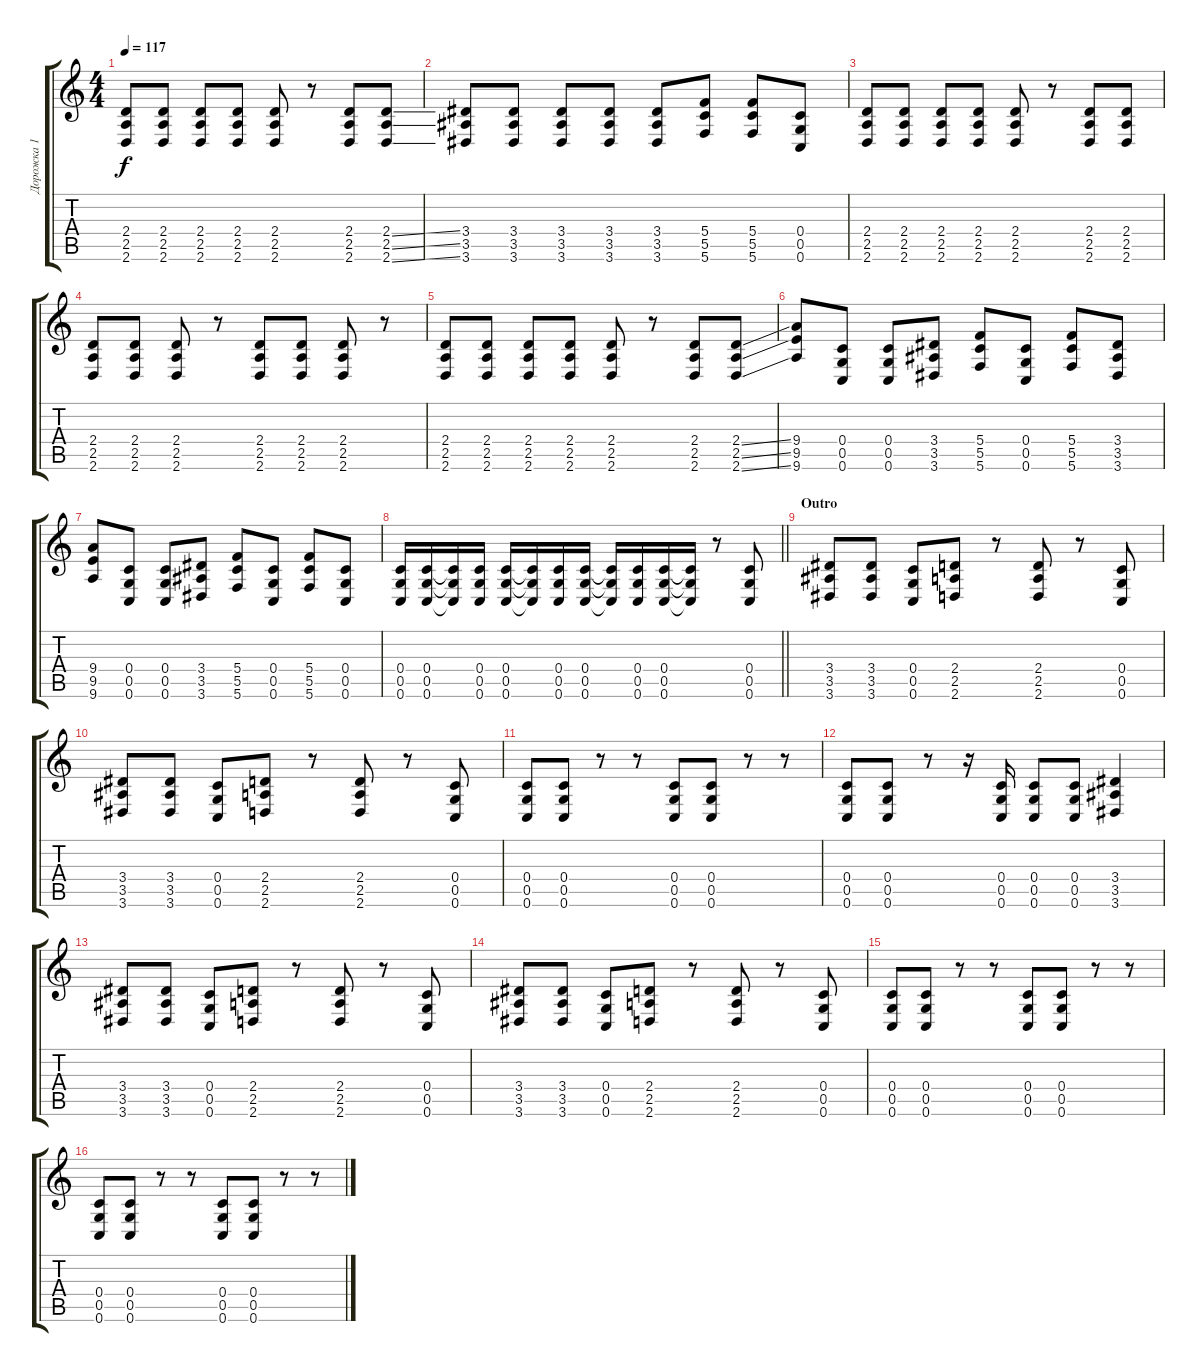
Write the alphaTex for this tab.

\track ("Дорожка 1" "Дорожка 1") {instrument distortionguitar}
\staff {score tabs}
\tuning (D4 A3 F3 C3 G2 C2) {hide}
\ts (4 4)
\tempo 117
\clef g2
\ks c
(2.4 2.5 2.6).8{dy f} (2.4 2.5 2.6).8 (2.4 2.5 2.6).8 (2.4 2.5 2.6).8 (2.4 2.5 2.6).8 r.8 (2.4 2.5 2.6).8 (2.4{ss} 2.5{ss} 2.6{ss}).8 |
(3.4 3.5 3.6).8 (3.4 3.5 3.6).8 (3.4 3.5 3.6).8 (3.4 3.5 3.6).8 (3.4 3.5 3.6).8 (5.4 5.5 5.6).8 (5.4 5.5 5.6).8 (0.4 0.5 0.6).8 |
(2.4 2.5 2.6).8 (2.4 2.5 2.6).8 (2.4 2.5 2.6).8 (2.4 2.5 2.6).8 (2.4 2.5 2.6).8 r.8 (2.4 2.5 2.6).8 (2.4 2.5 2.6).8 |
(2.4 2.5 2.6).8 (2.4 2.5 2.6).8 (2.4 2.5 2.6).8 r.8 (2.4 2.5 2.6).8 (2.4 2.5 2.6).8 (2.4 2.5 2.6).8 r.8 |
(2.4 2.5 2.6).8 (2.4 2.5 2.6).8 (2.4 2.5 2.6).8 (2.4 2.5 2.6).8 (2.4 2.5 2.6).8 r.8 (2.4 2.5 2.6).8 (2.4{ss} 2.5{ss} 2.6{ss}).8 |
(9.4 9.5 9.6).8 (0.4 0.5 0.6).8 (0.4 0.5 0.6).8 (3.4 3.5 3.6).8 (5.4 5.5 5.6).8 (0.4 0.5 0.6).8 (5.4 5.5 5.6).8 (3.4 3.5 3.6).8 |
(9.4 9.5 9.6).8 (0.4 0.5 0.6).8 (0.4 0.5 0.6).8 (3.4 3.5 3.6).8 (5.4 5.5 5.6).8 (0.4 0.5 0.6).8 (5.4 5.5 5.6).8 (0.4 0.5 0.6).8 |
\barLineRight lightlight
(0.4 0.5 0.6).16 (0.4 0.5 0.6).16 (0.4{t} 0.5{t} 0.6{t}).16 (0.4 0.5 0.6).16 (0.4 0.5 0.6).16 (0.4{t} 0.5{t} 0.6{t}).16 (0.4 0.5 0.6).16 (0.4 0.5 0.6).16 (0.4{t} 0.5{t} 0.6{t}).16 (0.4 0.5 0.6).16 (0.4 0.5 0.6).16 (0.4{t} 0.5{t} 0.6{t}).16 r.8 (0.4 0.5 0.6).8 |
\section ("" "Outro")
(3.4 3.5 3.6).8 (3.4 3.5 3.6).8 (0.4 0.5 0.6).8 (2.4 2.5 2.6).8 r.8 (2.4 2.5 2.6).8 r.8 (0.4 0.5 0.6).8 |
(3.4 3.5 3.6).8 (3.4 3.5 3.6).8 (0.4 0.5 0.6).8 (2.4 2.5 2.6).8 r.8 (2.4 2.5 2.6).8 r.8 (0.4 0.5 0.6).8 |
(0.4 0.5 0.6).8 (0.4 0.5 0.6).8 r.8 r.8 (0.4 0.5 0.6).8 (0.4 0.5 0.6).8 r.8 r.8 |
(0.4 0.5 0.6).8 (0.4 0.5 0.6).8 r.8 r.16 (0.4 0.5 0.6).16 (0.4 0.5 0.6).8 (0.4 0.5 0.6).8 (3.4 3.5 3.6).4 |
(3.4 3.5 3.6).8 (3.4 3.5 3.6).8 (0.4 0.5 0.6).8 (2.4 2.5 2.6).8 r.8 (2.4 2.5 2.6).8 r.8 (0.4 0.5 0.6).8 |
(3.4 3.5 3.6).8 (3.4 3.5 3.6).8 (0.4 0.5 0.6).8 (2.4 2.5 2.6).8 r.8 (2.4 2.5 2.6).8 r.8 (0.4 0.5 0.6).8 |
(0.4 0.5 0.6).8 (0.4 0.5 0.6).8 r.8 r.8 (0.4 0.5 0.6).8 (0.4 0.5 0.6).8 r.8 r.8 |
(0.4 0.5 0.6).8 (0.4 0.5 0.6).8 r.8 r.8 (0.4 0.5 0.6).8 (0.4 0.5 0.6).8 r.8 r.8
